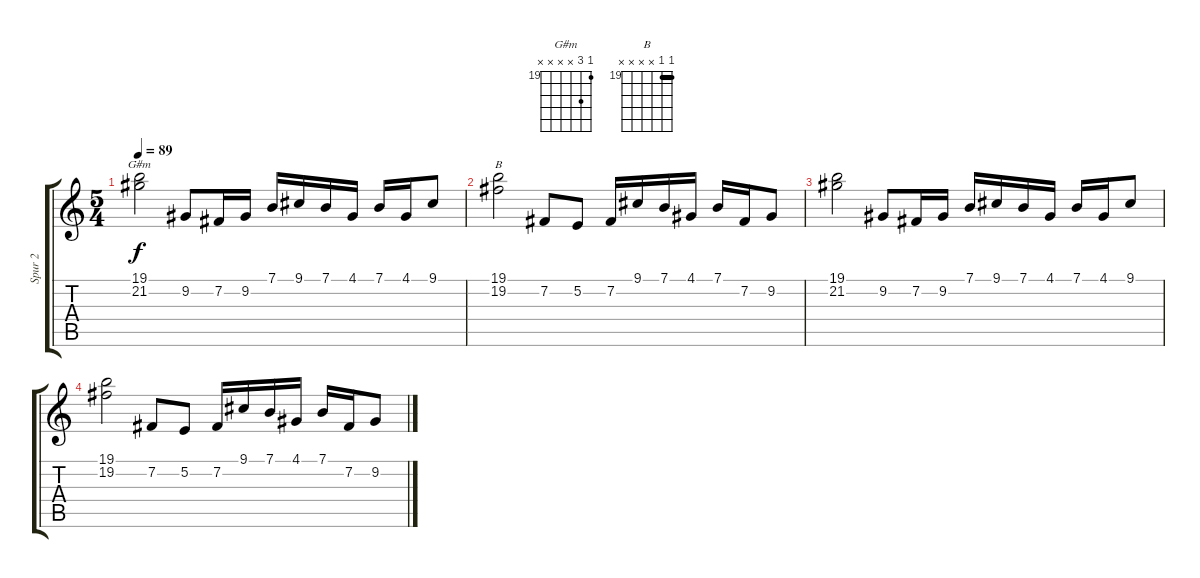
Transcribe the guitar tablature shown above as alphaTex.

\track ("Spur 2" "Spur 2") {instrument brightacousticpiano}
\staff {score tabs}
\tuning (E4 B3 G3 D3 A2 E2) {hide}
\chord ("G#m" 19 21 x x x x) {firstfret 19}
\chord ("B" 19 19 x x x x) {firstfret 19 barre 19}
\ts (5 4)
\tempo 89
\clef g2
\ks c
(19.1 21.2).2{ch "G#m" dy f} 9.2.8 7.2.16 9.2.16 7.1.16 9.1.16 7.1.16 4.1.16 7.1.16 4.1.16 9.1.8 |
(19.1 19.2).2{ch "B"} 7.2.8 5.2.8 7.2.16 9.1.16 7.1.16 4.1.16 7.1.16 7.2.16 9.2.8 |
(19.1 21.2).2 9.2.8 7.2.16 9.2.16 7.1.16 9.1.16 7.1.16 4.1.16 7.1.16 4.1.16 9.1.8 |
(19.1 19.2).2 7.2.8 5.2.8 7.2.16 9.1.16 7.1.16 4.1.16 7.1.16 7.2.16 9.2.8
